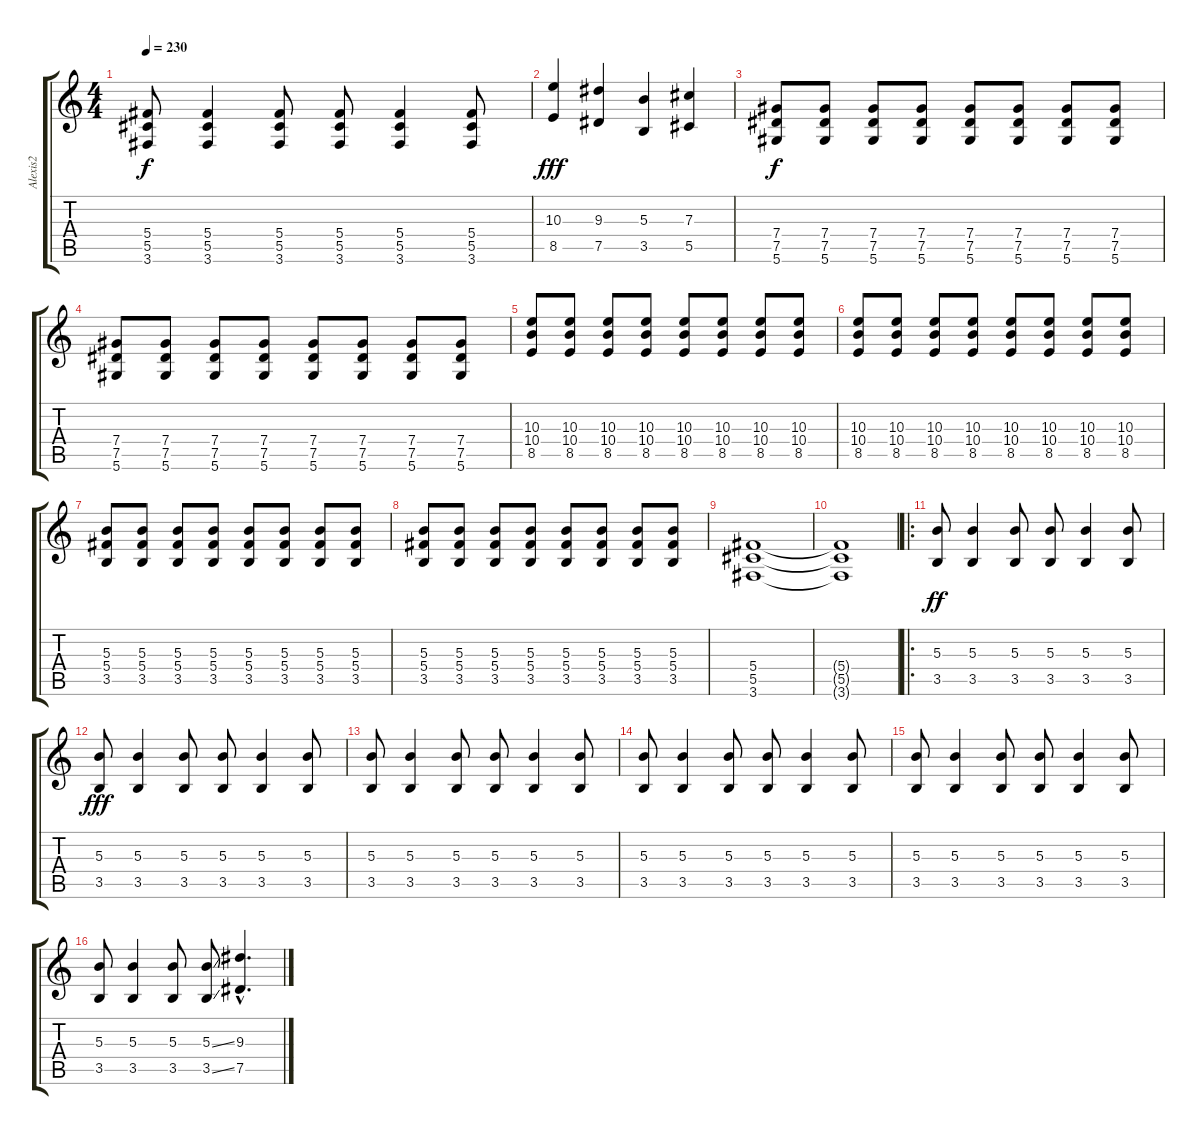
\track ("Alexis2" "Alexis2") {instrument distortionguitar}
\staff {score tabs}
\tuning (Eb4 Bb3 Gb3 Db3 Ab2 Eb2) {hide}
\ts (4 4)
\tempo 230
\clef g2
\ks c
(5.4 5.5 3.6).8{dy f} (5.4 5.5 3.6).4 (5.4 5.5 3.6).8 (5.4 5.5 3.6).8 (5.4 5.5 3.6).4 (5.4 5.5 3.6).8 |
(10.3 8.5).4{dy fff} (9.3 7.5).4 (5.3 3.5).4 (7.3 5.5).4 |
(7.4 7.5 5.6).8{dy f} (7.4 7.5 5.6).8 (7.4 7.5 5.6).8 (7.4 7.5 5.6).8 (7.4 7.5 5.6).8 (7.4 7.5 5.6).8 (7.4 7.5 5.6).8 (7.4 7.5 5.6).8 |
(7.4 7.5 5.6).8 (7.4 7.5 5.6).8 (7.4 7.5 5.6).8 (7.4 7.5 5.6).8 (7.4 7.5 5.6).8 (7.4 7.5 5.6).8 (7.4 7.5 5.6).8 (7.4 7.5 5.6).8 |
(10.3 10.4 8.5).8 (10.3 10.4 8.5).8 (10.3 10.4 8.5).8 (10.3 10.4 8.5).8 (10.3 10.4 8.5).8 (10.3 10.4 8.5).8 (10.3 10.4 8.5).8 (10.3 10.4 8.5).8 |
(10.3 10.4 8.5).8 (10.3 10.4 8.5).8 (10.3 10.4 8.5).8 (10.3 10.4 8.5).8 (10.3 10.4 8.5).8 (10.3 10.4 8.5).8 (10.3 10.4 8.5).8 (10.3 10.4 8.5).8 |
(5.3 5.4 3.5).8 (5.3 5.4 3.5).8 (5.3 5.4 3.5).8 (5.3 5.4 3.5).8 (5.3 5.4 3.5).8 (5.3 5.4 3.5).8 (5.3 5.4 3.5).8 (5.3 5.4 3.5).8 |
(5.3 5.4 3.5).8 (5.3 5.4 3.5).8 (5.3 5.4 3.5).8 (5.3 5.4 3.5).8 (5.3 5.4 3.5).8 (5.3 5.4 3.5).8 (5.3 5.4 3.5).8 (5.3 5.4 3.5).8 |
(5.4 5.5 3.6).1 |
(5.4{t} 5.5{t} 3.6{t}).1 |
\ro
(5.3 3.5).8{dy ff balance 8} (5.3 3.5).4 (5.3 3.5).8 (5.3 3.5).8 (5.3 3.5).4 (5.3 3.5).8 |
(5.3 3.5).8{dy fff} (5.3 3.5).4 (5.3 3.5).8 (5.3 3.5).8 (5.3 3.5).4 (5.3 3.5).8 |
(5.3 3.5).8 (5.3 3.5).4 (5.3 3.5).8 (5.3 3.5).8 (5.3 3.5).4 (5.3 3.5).8 |
(5.3 3.5).8 (5.3 3.5).4 (5.3 3.5).8 (5.3 3.5).8 (5.3 3.5).4 (5.3 3.5).8 |
(5.3 3.5).8 (5.3 3.5).4 (5.3 3.5).8 (5.3 3.5).8 (5.3 3.5).4 (5.3 3.5).8 |
(5.3 3.5).8 (5.3 3.5).4 (5.3 3.5).8 (5.3{ss} 3.5{ss}).8 (9.3{hac} 7.5{hac}).4{d}
